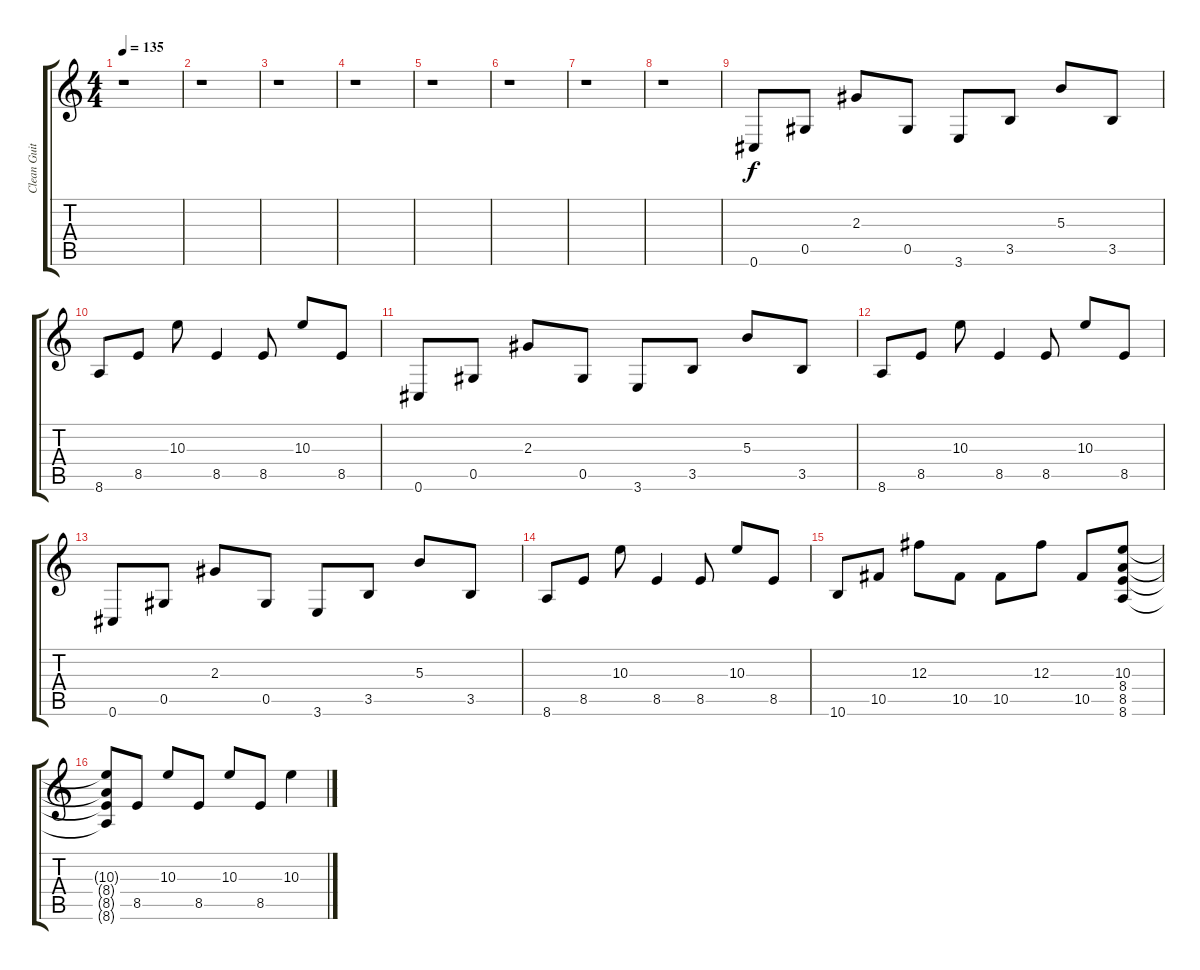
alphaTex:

\track ("Clean Guitar" "Clean Guit") {instrument electricguitarclean}
\staff {score tabs}
\tuning (Eb4 Bb3 Gb3 Db3 Ab2 Db2) {hide}
\ts (4 4)
\tempo 135
\clef g2
\ks c
r.1{dy f} |
r.1 |
r.1 |
r.1 |
r.1 |
r.1 |
r.1 |
r.1 |
0.6.8 0.5.8 2.3.8 0.5.8 3.6.8 3.5.8 5.3.8 3.5.8 |
8.6.8 8.5.8 10.3.8 8.5.4 8.5.8 10.3.8 8.5.8 |
0.6.8 0.5.8 2.3.8 0.5.8 3.6.8 3.5.8 5.3.8 3.5.8 |
8.6.8 8.5.8 10.3.8 8.5.4 8.5.8 10.3.8 8.5.8 |
0.6.8 0.5.8 2.3.8 0.5.8 3.6.8 3.5.8 5.3.8 3.5.8 |
8.6.8 8.5.8 10.3.8 8.5.4 8.5.8 10.3.8 8.5.8 |
10.6.8 10.5.8 12.3.8 10.5.8 10.5.8 12.3.8 10.5.8 (10.3 8.4 8.5 8.6).8 |
(10.3{t} 8.4{t} 8.5{t} 8.6{t}).8 8.5.8 10.3.8 8.5.8 10.3.8 8.5.8 10.3.4
